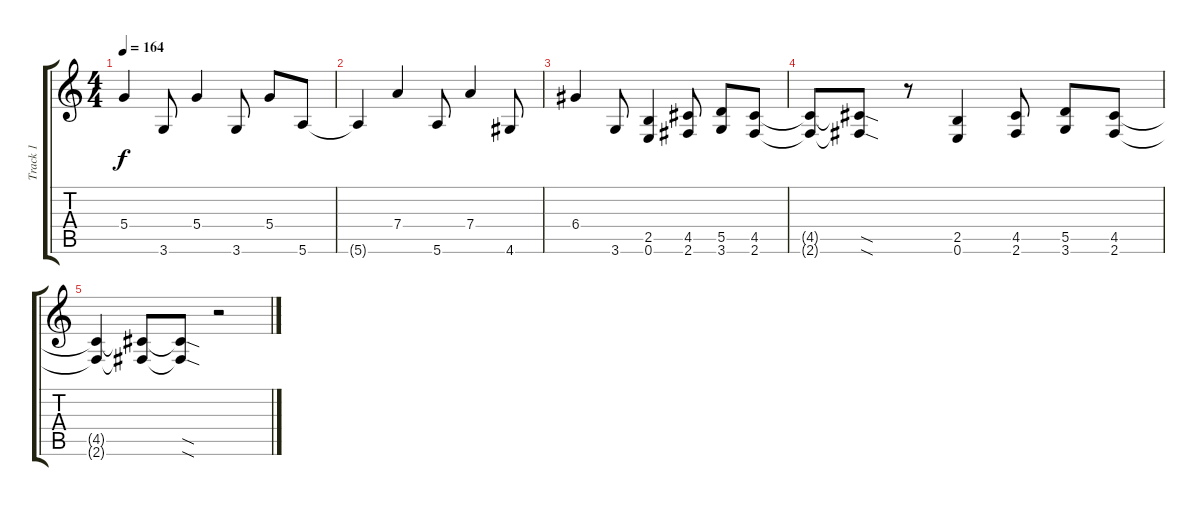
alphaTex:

\track ("Track 1" "Track 1") {instrument distortionguitar}
\staff {score tabs}
\tuning (E4 B3 G3 D3 A2 E2) {hide}
\ts (4 4)
\tempo 164
\clef g2
\ks c
5.4.4{dy f} 3.6.8 5.4.4 3.6.8 5.4.8 5.6.8 |
5.6{t}.4 7.4.4 5.6.8 7.4.4 4.6.8 |
6.4.4 3.6.8 (2.5 0.6).4 (4.5 2.6).8 (5.5 3.6).8 (4.5 2.6).8 |
(4.5{t} 2.6{t}).8 (4.5{sod t} 2.6{sod t}).8 r.8 (2.5 0.6).4 (4.5 2.6).8 (5.5 3.6).8 (4.5 2.6).8 |
(4.5{t} 2.6{t}).4 (4.5{t} 2.6{t}).8 (4.5{sod t} 2.6{sod t}).8 r.2
